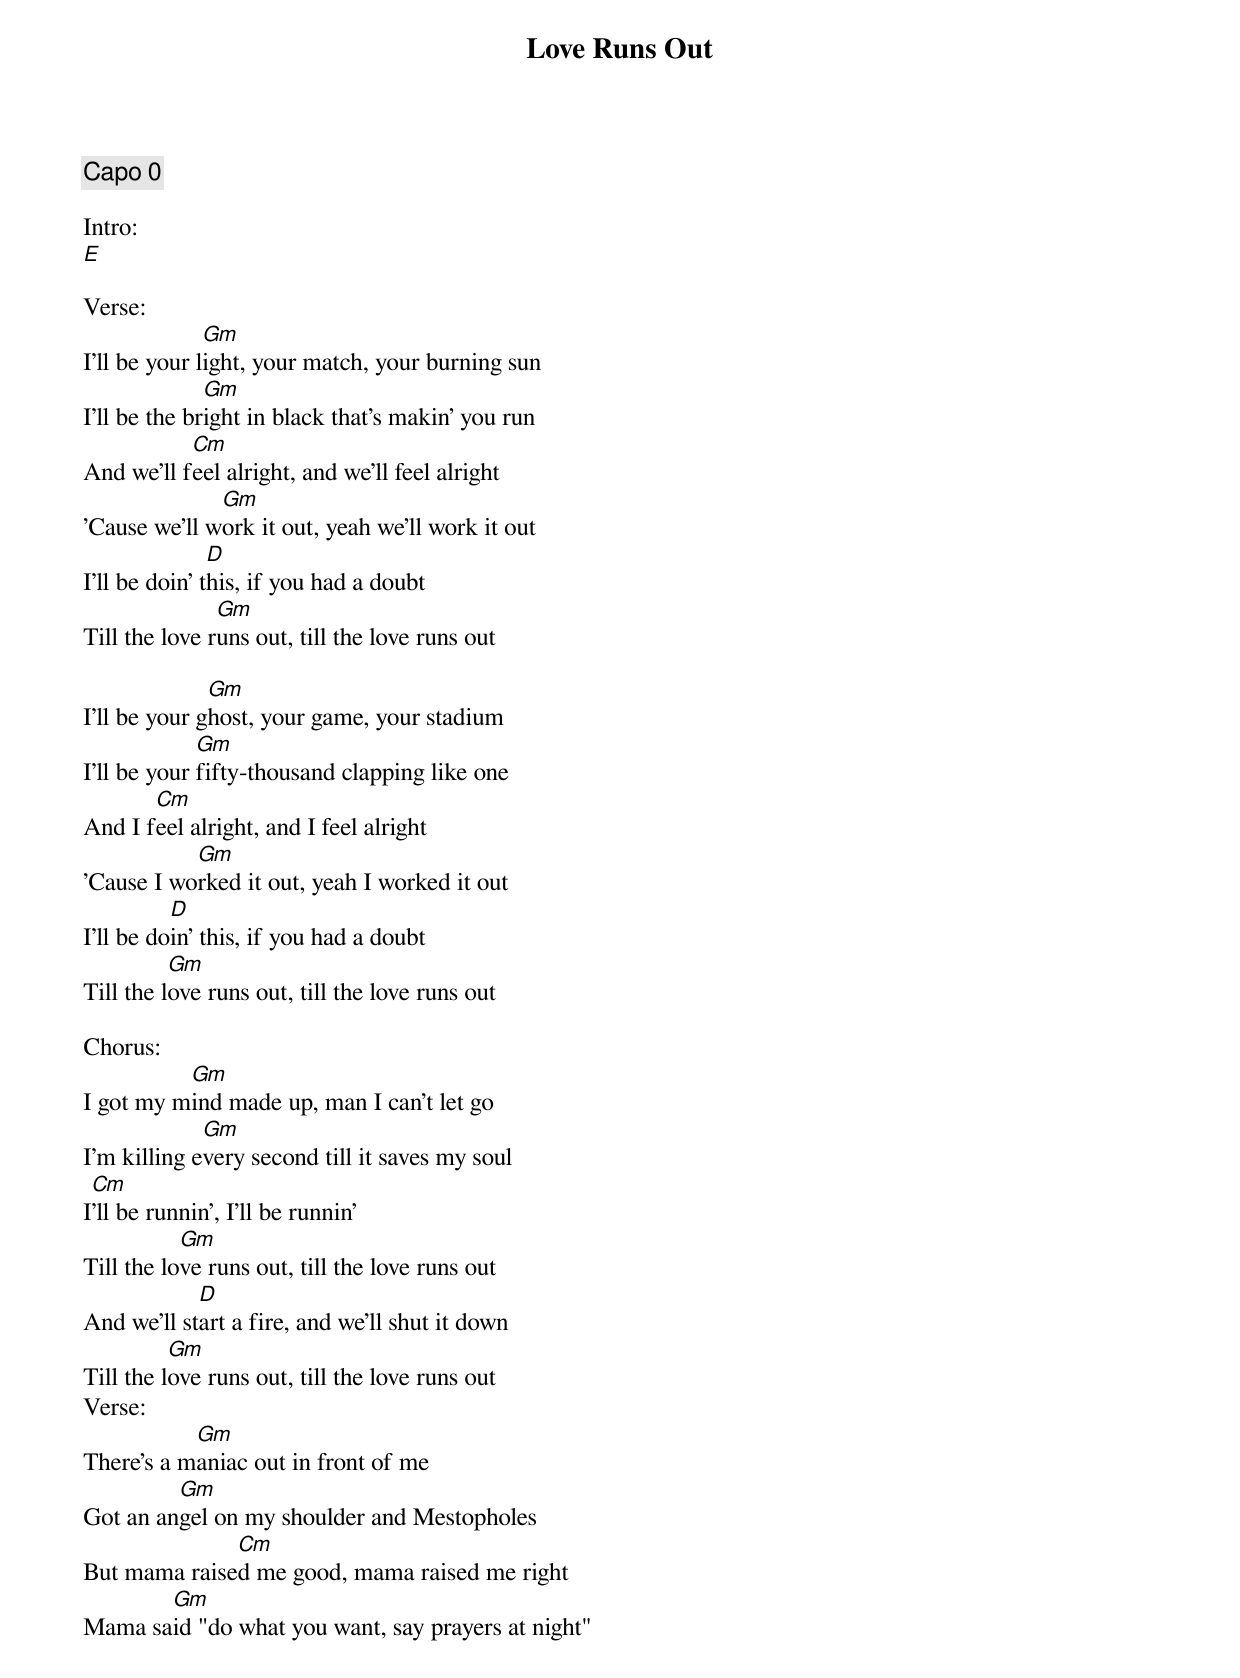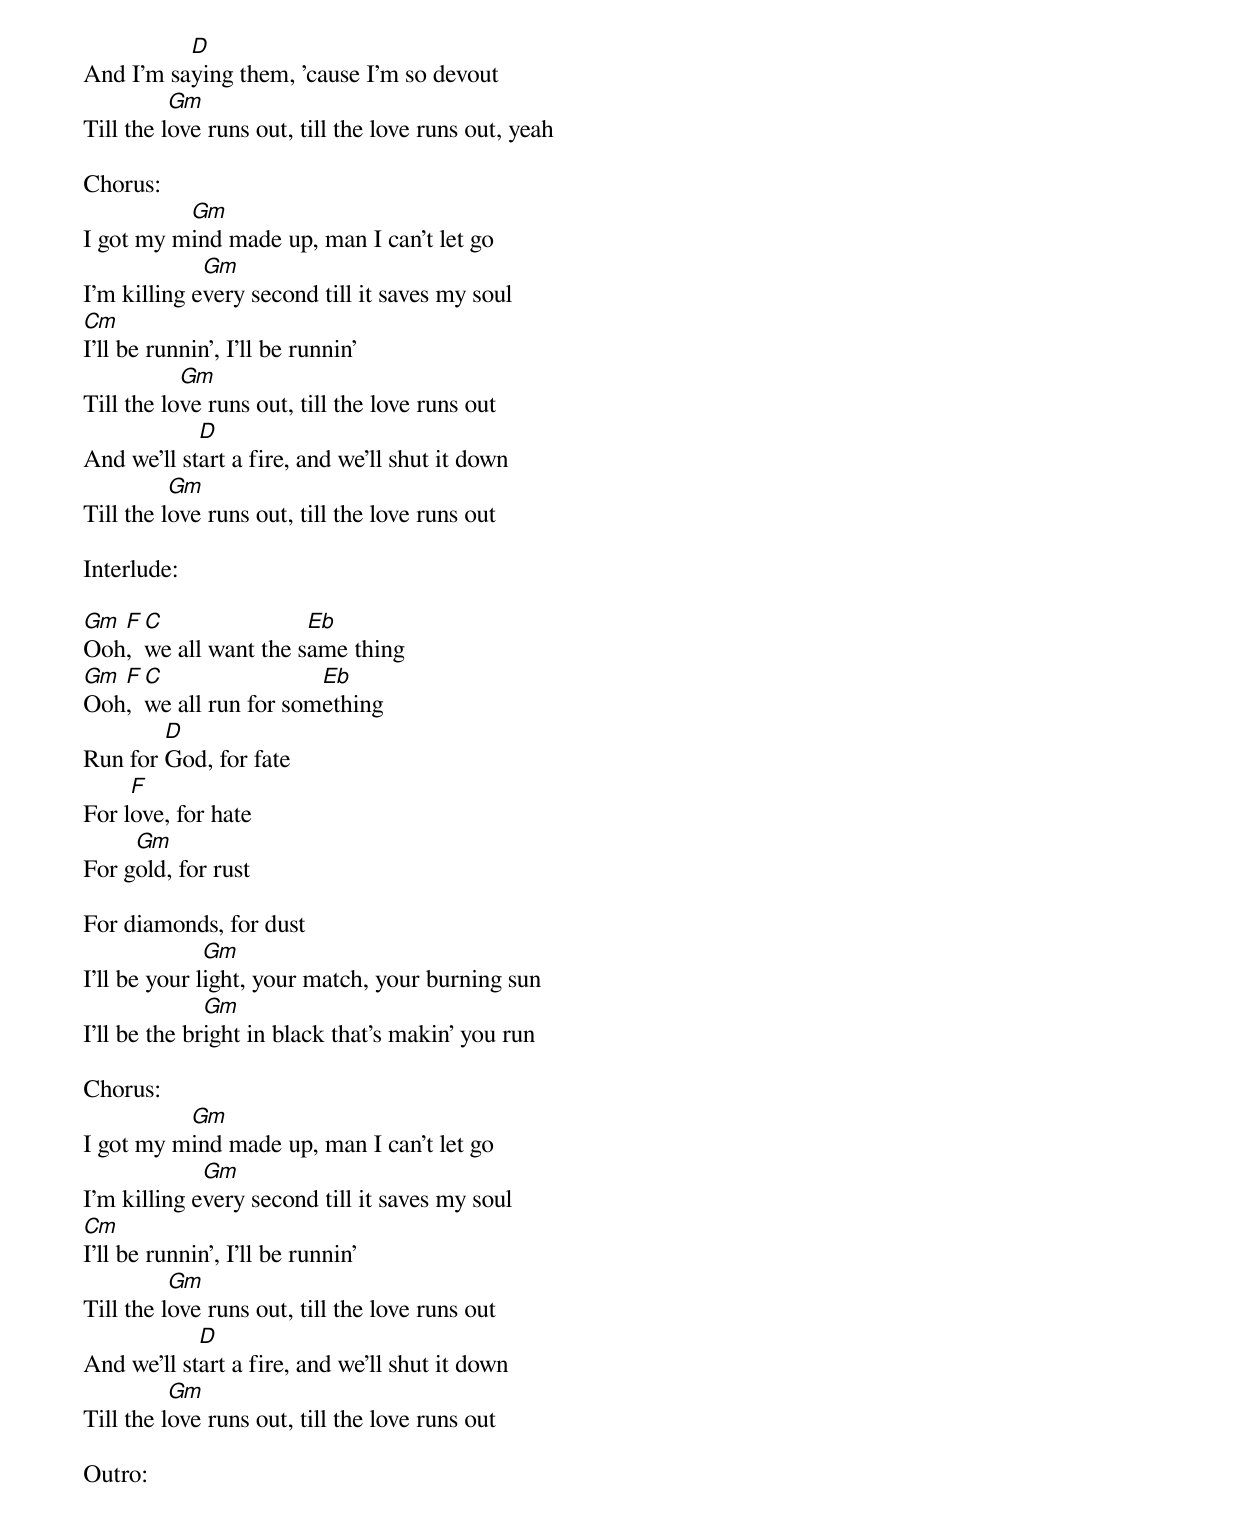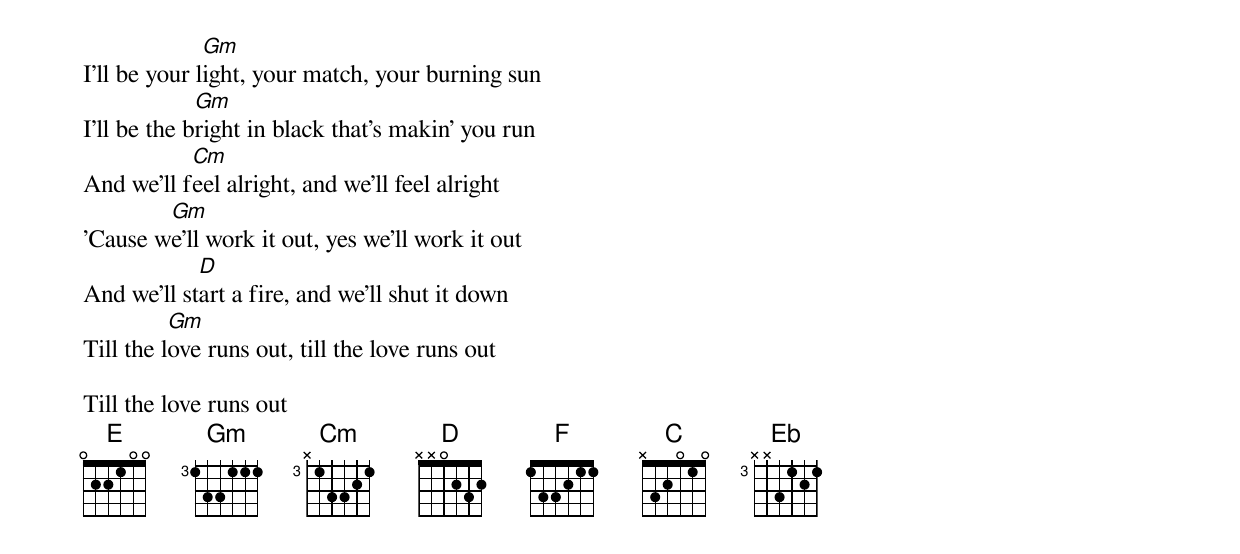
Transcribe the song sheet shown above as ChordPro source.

{title:Love Runs Out}
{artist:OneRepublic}
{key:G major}
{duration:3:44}
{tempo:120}
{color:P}

{comment: Capo 0}

Intro:
[E]

Verse:
I'll be your l[Gm]ight, your match, your burning sun
I'll be the br[Gm]ight in black that's makin' you run
And we'll f[Cm]eel alright, and we'll feel alright
'Cause we'll w[Gm]ork it out, yeah we'll work it out
I'll be doin' t[D]his, if you had a doubt
Till the love r[Gm]uns out, till the love runs out

I'll be your g[Gm]host, your game, your stadium
I'll be your [Gm]fifty-thousand clapping like one
And I f[Cm]eel alright, and I feel alright
'Cause I wo[Gm]rked it out, yeah I worked it out
I'll be do[D]in' this, if you had a doubt
Till the l[Gm]ove runs out, till the love runs out

Chorus:
I got my m[Gm]ind made up, man I can't let go
I'm killing e[Gm]very second till it saves my soul
I[Cm]'ll be runnin', I'll be runnin'
Till the lo[Gm]ve runs out, till the love runs out
And we'll st[D]art a fire, and we'll shut it down
Till the l[Gm]ove runs out, till the love runs out
Verse:
There's a m[Gm]aniac out in front of me
Got an an[Gm]gel on my shoulder and Mestopholes
But mama raise[Cm]d me good, mama raised me right
Mama sa[Gm]id "do what you want, say prayers at night"
And I'm sa[D]ying them, 'cause I'm so devout
Till the l[Gm]ove runs out, till the love runs out, yeah

Chorus:
I got my m[Gm]ind made up, man I can't let go
I'm killing e[Gm]very second till it saves my soul
[Cm]I'll be runnin', I'll be runnin'
Till the lo[Gm]ve runs out, till the love runs out
And we'll st[D]art a fire, and we'll shut it down
Till the l[Gm]ove runs out, till the love runs out

Interlude:

[Gm]Ooh[F], [C]we all want the s[Eb]ame thing
[Gm]Ooh[F], [C]we all run for som[Eb]ething
Run for [D]God, for fate
For l[F]ove, for hate
For g[Gm]old, for rust

For diamonds, for dust
I'll be your l[Gm]ight, your match, your burning sun
I'll be the br[Gm]ight in black that's makin' you run

Chorus:
I got my m[Gm]ind made up, man I can't let go
I'm killing e[Gm]very second till it saves my soul
[Cm]I'll be runnin', I'll be runnin'
Till the l[Gm]ove runs out, till the love runs out
And we'll st[D]art a fire, and we'll shut it down
Till the l[Gm]ove runs out, till the love runs out

Outro:
I'll be your l[Gm]ight, your match, your burning sun
I'll be the b[Gm]right in black that's makin' you run
And we'll f[Cm]eel alright, and we'll feel alright
'Cause w[Gm]e'll work it out, yes we'll work it out
And we'll st[D]art a fire, and we'll shut it down
Till the l[Gm]ove runs out, till the love runs out

Till the love runs out
